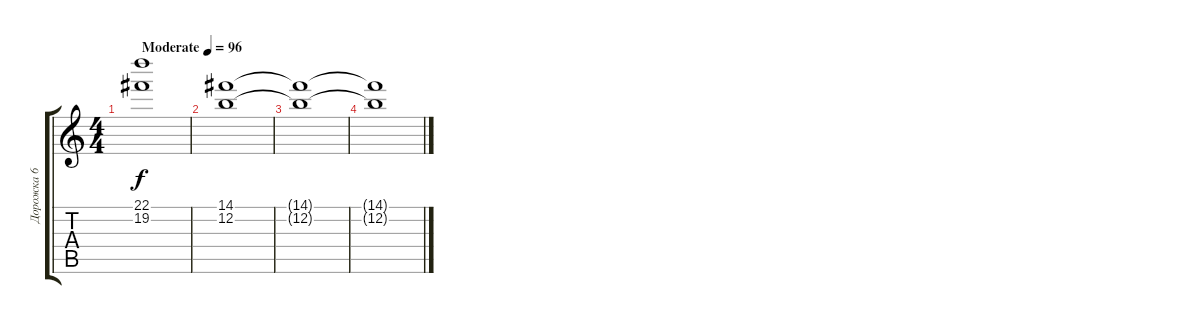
\track ("Дорожка 6" "Дорожка 6") {solo instrument distortionguitar}
\staff {score tabs}
\tuning (E4 B3 G3 D3 A2 E2) {hide}
\ts (4 4)
\tempo (96 "Moderate")
\clef g2
\ks c
(22.1 19.2).1{dy f volume 5 instrument distortionguitar} |
(14.1 12.2).1{volume 3} |
(14.1{t} 12.2{t}).1 |
(14.1{t} 12.2{t}).1
